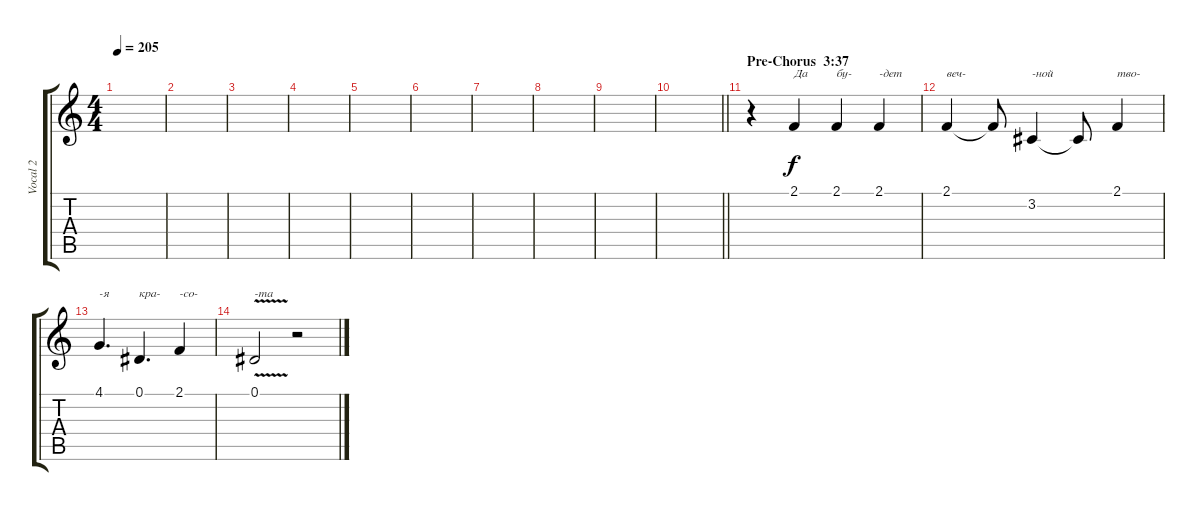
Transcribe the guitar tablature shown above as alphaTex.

\track ("Vocal 2" "Vocal 2") {instrument tenorsax}
\staff {score tabs}
\tuning (Eb4 Bb3 Gb3 Db3 Ab2 Db2) {hide}
\ts (4 4)
\tempo 205
\clef g2
\ks c
|
|
|
|
|
|
|
|
|
\barLineRight lightlight
|
\section ("" "Pre-Chorus  3:37")
r.4 2.1.4{txt "Да"} 2.1.4{txt "бу-"} 2.1.4{txt "-дет"} |
2.1.4{txt "веч-"} 2.1{t}.8 3.2.4{txt "-ной"} 3.2{t}.8 2.1.4{txt "тво-"} |
4.1.4{d txt "-я"} 0.1.4{d txt "кра-"} 2.1.4{txt "-со-"} |
0.1{v}.2{txt "-та"} r.2
